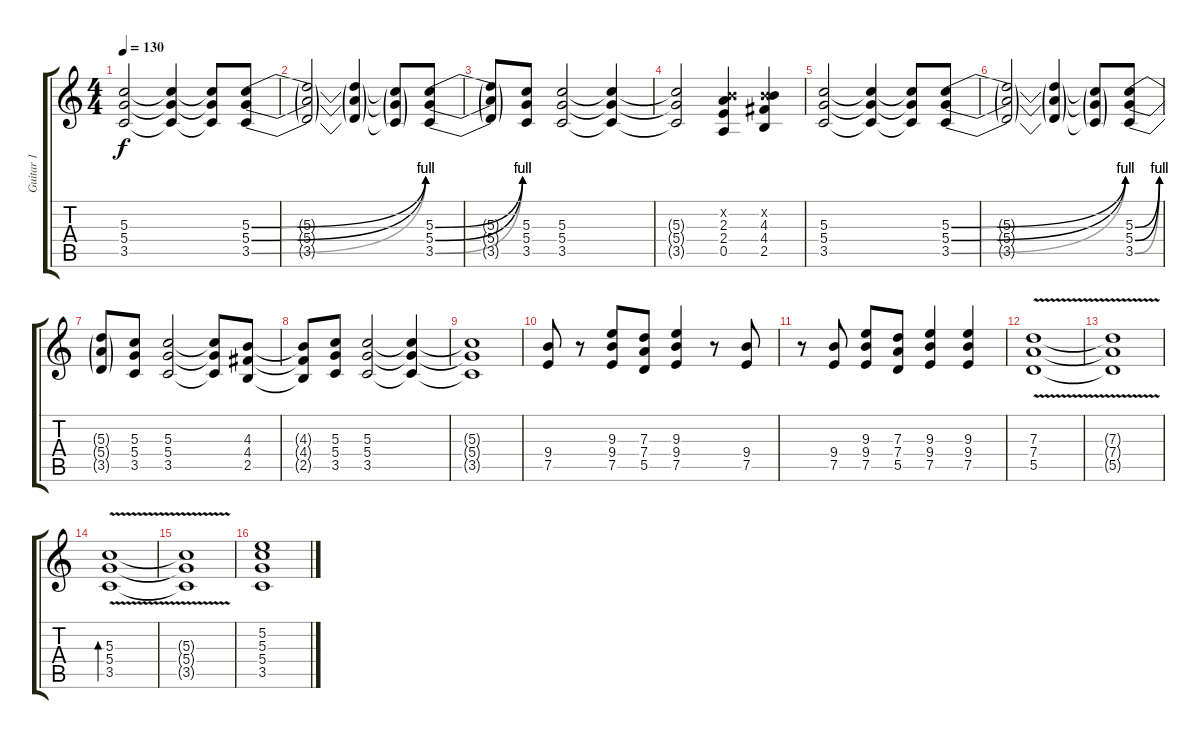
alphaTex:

\track ("Guitar 1" "Guitar 1") {instrument distortionguitar}
\staff {score tabs}
\tuning (E4 B3 G3 D3 A2 E2) {hide}
\ts (4 4)
\tempo 130
\clef g2
\ks c
(5.3 5.4 3.5).2{dy f} (5.3{t} 5.4{t} 3.5{t}).4 (5.3{t} 5.4{t} 3.5{t}).8 (5.3{be (bend 0 0 60 4)} 5.4{be (bend 0 0 60 4)} 3.5{be (bend 0 0 60 4)}).8 |
(5.3{t} 5.4{t} 3.5{t}).2 (5.3{t} 5.4{t} 3.5{t}).4 (5.3{t} 5.4{t} 3.5{t}).8 (5.3{be (bend 0 0 60 4)} 5.4{be (bend 0 0 60 4)} 3.5{be (bend 0 0 60 4)}).8 |
(5.3{t} 5.4{t} 3.5{t}).8 (5.3 5.4 3.5).8 (5.3 5.4 3.5).2 (5.3{t} 5.4{t} 3.5{t}).4 |
(5.3{t} 5.4{t} 3.5{t}).2 (0.2{x} 2.3 2.4 0.5).4 (0.2{x} 4.3 4.4 2.5).4 |
(5.3 5.4 3.5).2 (5.3{t} 5.4{t} 3.5{t}).4 (5.3{t} 5.4{t} 3.5{t}).8 (5.3{be (bend 0 0 60 4)} 5.4{be (bend 0 0 60 4)} 3.5{be (bend 0 0 60 4)}).8 |
(5.3{t} 5.4{t} 3.5{t}).2 (5.3{t} 5.4{t} 3.5{t}).4 (5.3{t} 5.4{t} 3.5{t}).8 (5.3{be (bend 0 0 60 4)} 5.4{be (bend 0 0 60 4)} 3.5{be (bend 0 0 60 4)}).8 |
(5.3{t} 5.4{t} 3.5{t}).8 (5.3 5.4 3.5).8 (5.3 5.4 3.5).2 (5.3{t} 5.4{t} 3.5{t}).8 (4.3 4.4 2.5).8 |
(4.3{t} 4.4{t} 2.5{t}).8 (5.3 5.4 3.5).8 (5.3 5.4 3.5).2 (5.3{t} 5.4{t} 3.5{t}).4 |
(5.3{t} 5.4{t} 3.5{t}).1 |
(9.4 7.5).8 r.8 (9.3 9.4 7.5).8 (7.3 7.4 5.5).8 (9.3 9.4 7.5).4 r.8 (9.4 7.5).8 |
r.8 (9.4 7.5).8 (9.3 9.4 7.5).8 (7.3 7.4 5.5).8 (9.3 9.4 7.5).4 (9.3 9.4 7.5).4 |
(7.3{v} 7.4{v} 5.5{v}).1 |
(7.3{t} 7.4{t} 5.5{t}).1 |
(5.3{v} 5.4{v} 3.5{v}).1{bd 240} |
(5.3{t} 5.4{t} 3.5{t}).1 |
(5.2 5.3 5.4 3.5).1
